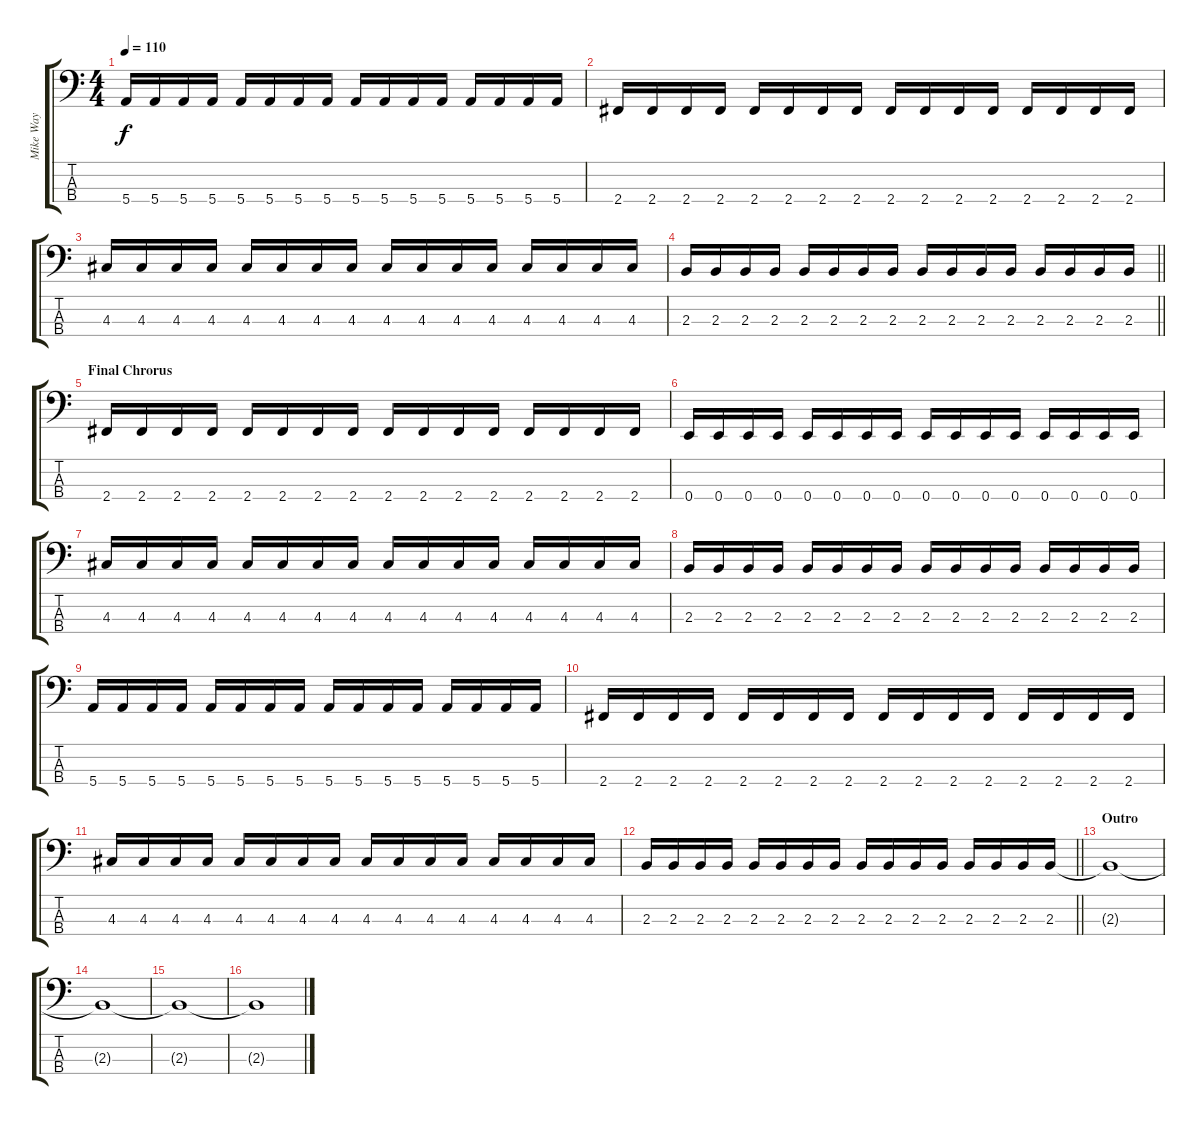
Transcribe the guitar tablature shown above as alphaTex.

\track ("Mike Way " "Mike Way ") {instrument electricbasspick}
\staff {score tabs}
\tuning (G2 D2 A1 E1) {hide}
\ts (4 4)
\tempo 110
\clef f4
\ks c
5.4.16{dy f} 5.4.16 5.4.16 5.4.16 5.4.16 5.4.16 5.4.16 5.4.16 5.4.16 5.4.16 5.4.16 5.4.16 5.4.16 5.4.16 5.4.16 5.4.16 |
2.4.16 2.4.16 2.4.16 2.4.16 2.4.16 2.4.16 2.4.16 2.4.16 2.4.16 2.4.16 2.4.16 2.4.16 2.4.16 2.4.16 2.4.16 2.4.16 |
4.3.16 4.3.16 4.3.16 4.3.16 4.3.16 4.3.16 4.3.16 4.3.16 4.3.16 4.3.16 4.3.16 4.3.16 4.3.16 4.3.16 4.3.16 4.3.16 |
\barLineRight lightlight
2.3.16 2.3.16 2.3.16 2.3.16 2.3.16 2.3.16 2.3.16 2.3.16 2.3.16 2.3.16 2.3.16 2.3.16 2.3.16 2.3.16 2.3.16 2.3.16 |
\section ("" "Final Chrorus")
2.4.16 2.4.16 2.4.16 2.4.16 2.4.16 2.4.16 2.4.16 2.4.16 2.4.16 2.4.16 2.4.16 2.4.16 2.4.16 2.4.16 2.4.16 2.4.16 |
0.4.16 0.4.16 0.4.16 0.4.16 0.4.16 0.4.16 0.4.16 0.4.16 0.4.16 0.4.16 0.4.16 0.4.16 0.4.16 0.4.16 0.4.16 0.4.16 |
4.3.16 4.3.16 4.3.16 4.3.16 4.3.16 4.3.16 4.3.16 4.3.16 4.3.16 4.3.16 4.3.16 4.3.16 4.3.16 4.3.16 4.3.16 4.3.16 |
2.3.16 2.3.16 2.3.16 2.3.16 2.3.16 2.3.16 2.3.16 2.3.16 2.3.16 2.3.16 2.3.16 2.3.16 2.3.16 2.3.16 2.3.16 2.3.16 |
5.4.16 5.4.16 5.4.16 5.4.16 5.4.16 5.4.16 5.4.16 5.4.16 5.4.16 5.4.16 5.4.16 5.4.16 5.4.16 5.4.16 5.4.16 5.4.16 |
2.4.16 2.4.16 2.4.16 2.4.16 2.4.16 2.4.16 2.4.16 2.4.16 2.4.16 2.4.16 2.4.16 2.4.16 2.4.16 2.4.16 2.4.16 2.4.16 |
4.3.16 4.3.16 4.3.16 4.3.16 4.3.16 4.3.16 4.3.16 4.3.16 4.3.16 4.3.16 4.3.16 4.3.16 4.3.16 4.3.16 4.3.16 4.3.16 |
\barLineRight lightlight
2.3.16 2.3.16 2.3.16 2.3.16 2.3.16 2.3.16 2.3.16 2.3.16 2.3.16 2.3.16 2.3.16 2.3.16 2.3.16 2.3.16 2.3.16 2.3.16{volume 10} |
\section ("" "Outro")
2.3{t}.1 |
2.3{t}.1 |
2.3{t}.1{volume 7} |
2.3{t}.1
